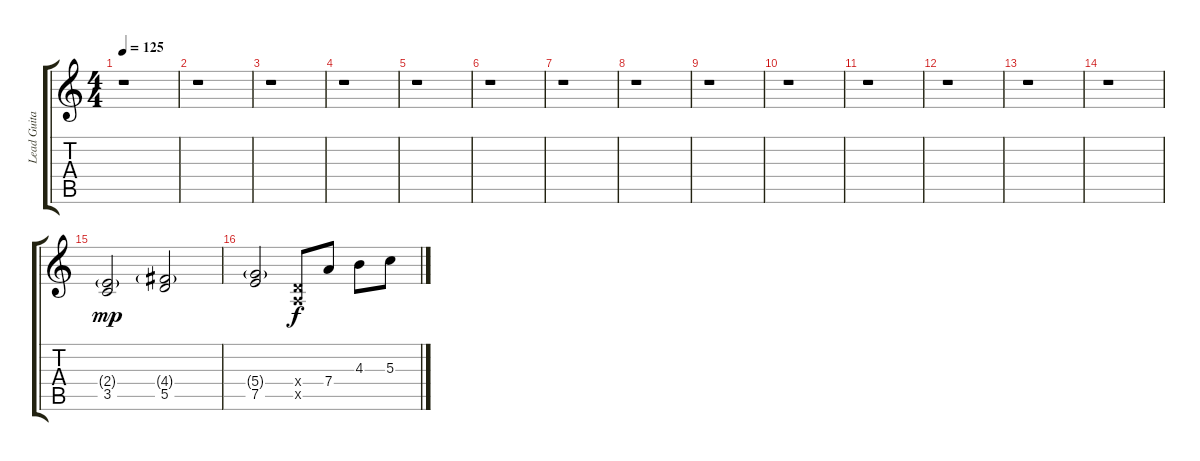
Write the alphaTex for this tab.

\track ("Lead Guitar" "Lead Guita") {instrument distortionguitar}
\staff {score tabs}
\tuning (E4 B3 G3 D3 A2 E2) {hide}
\ts (4 4)
\tempo 125
\clef g2
\ks c
r.1{dy f} |
r.1 |
r.1 |
r.1 |
r.1 |
r.1 |
r.1 |
r.1 |
r.1 |
r.1 |
r.1 |
r.1 |
r.1 |
r.1 |
(2.4{g} 3.5).2{dy mp volume 16} (4.4{g} 5.5).2 |
(5.4{g} 7.5).2 (0.4{x} 0.5{x}).8{dy f} 7.4.8 4.3.8 5.3.8
